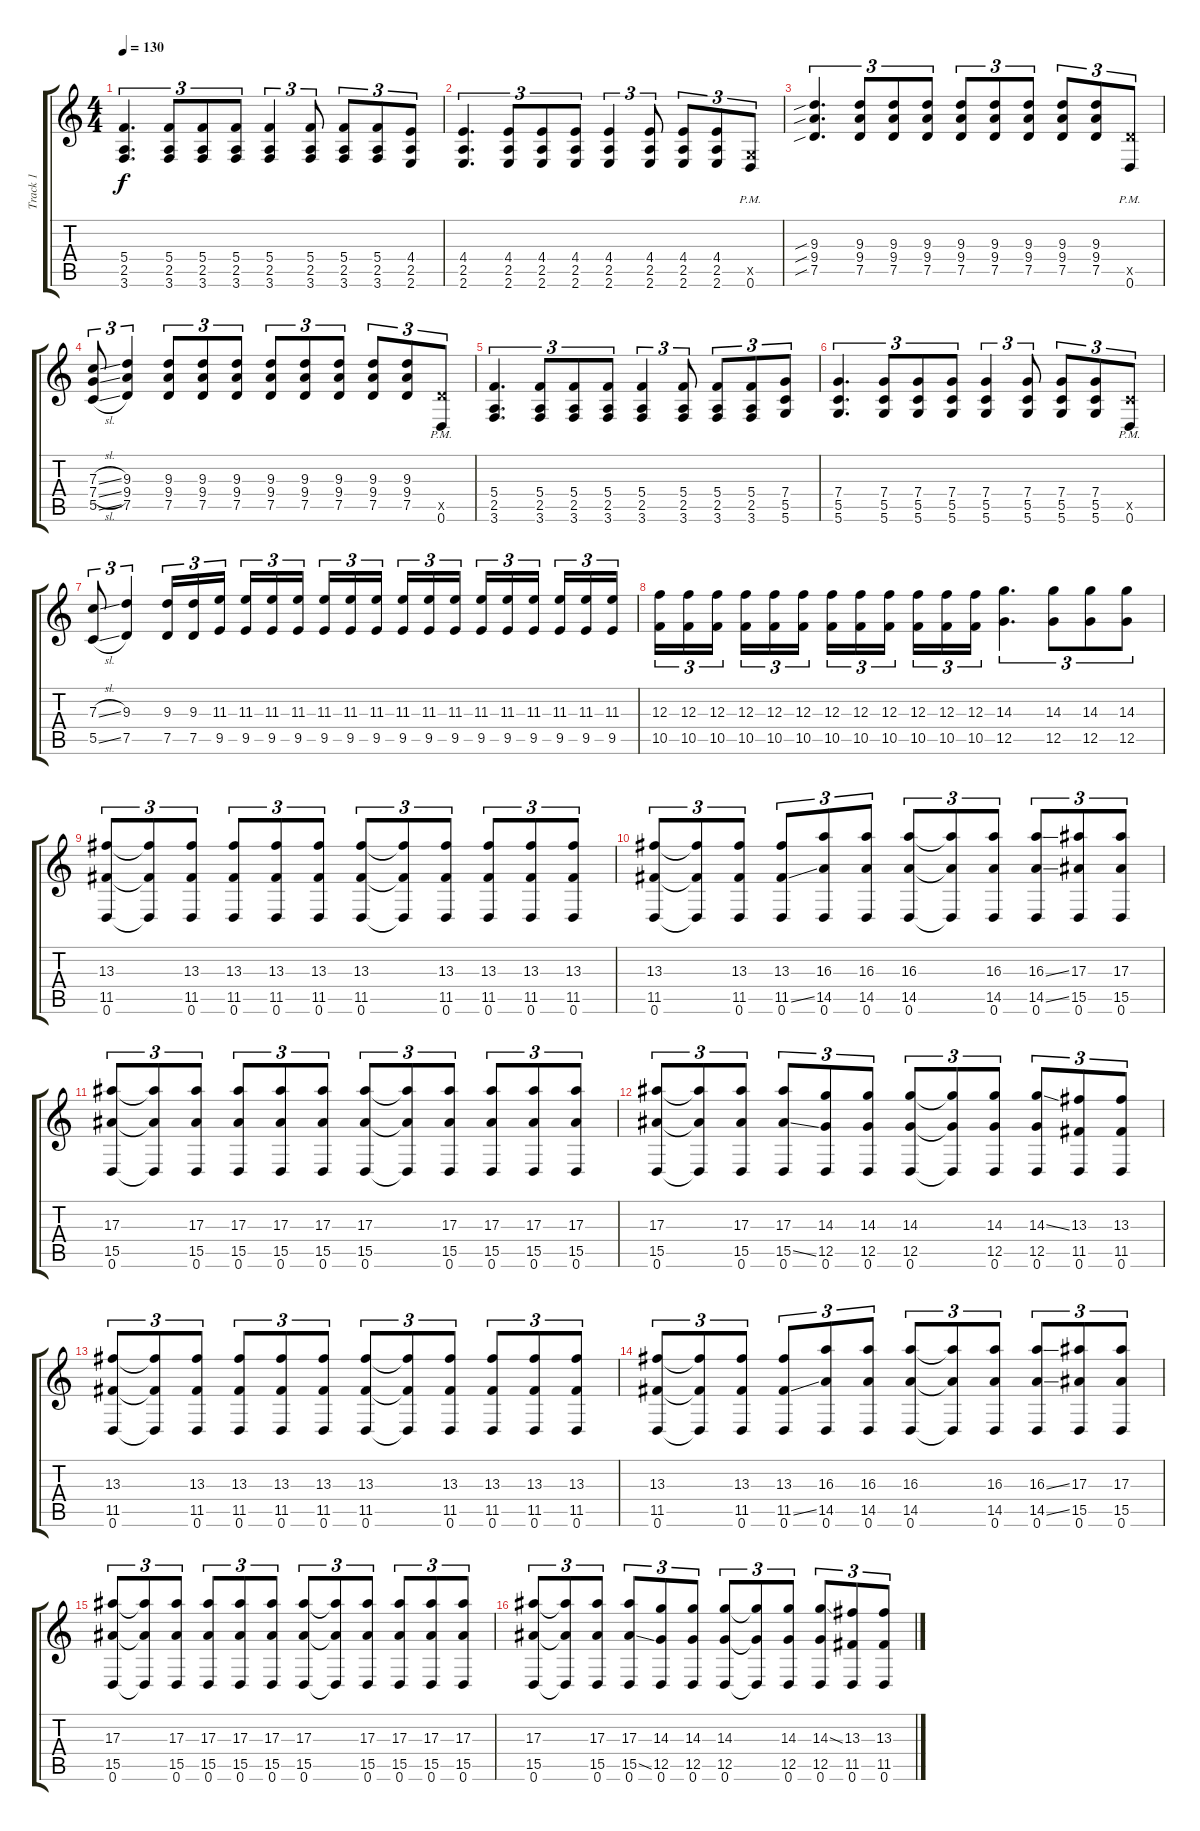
\track ("Track 1" "Track 1") {instrument distortionguitar}
\staff {score tabs}
\tuning (D4 A3 F3 C3 G2 D2) {hide}
\ts (4 4)
\tempo 130
\clef g2
\ks c
(5.4 2.5 3.6).4{d tu (3 2) dy f} (5.4 2.5 3.6).8{tu (3 2)} (5.4 2.5 3.6).8{tu (3 2)} (5.4 2.5 3.6).8{tu (3 2)} (5.4 2.5 3.6).4{tu (3 2)} (5.4 2.5 3.6).8{tu (3 2)} (5.4 2.5 3.6).8{tu (3 2)} (5.4 2.5 3.6).8{tu (3 2)} (4.4 2.5 2.6).8{tu (3 2)} |
(4.4 2.5 2.6).4{d tu (3 2)} (4.4 2.5 2.6).8{tu (3 2)} (4.4 2.5 2.6).8{tu (3 2)} (4.4 2.5 2.6).8{tu (3 2)} (4.4 2.5 2.6).4{tu (3 2)} (4.4 2.5 2.6).8{tu (3 2)} (4.4 2.5 2.6).8{tu (3 2)} (4.4 2.5 2.6).8{tu (3 2)} (0.5{x} 0.6{pm}).8{tu (3 2)} |
(9.3{sib} 9.4{sib} 7.5{sib}).4{d tu (3 2)} (9.3 9.4 7.5).8{tu (3 2)} (9.3 9.4 7.5).8{tu (3 2)} (9.3 9.4 7.5).8{tu (3 2)} (9.3 9.4 7.5).8{tu (3 2)} (9.3 9.4 7.5).8{tu (3 2)} (9.3 9.4 7.5).8{tu (3 2)} (9.3 9.4 7.5).8{tu (3 2)} (9.3 9.4 7.5).8{tu (3 2)} (7.5{pm x} 0.6{pm}).8{tu (3 2)} |
(7.3{sl} 7.4{sl} 5.5{sl}).8{tu (3 2)} (9.3 9.4 7.5).4{tu (3 2)} (9.3 9.4 7.5).8{tu (3 2)} (9.3 9.4 7.5).8{tu (3 2)} (9.3 9.4 7.5).8{tu (3 2)} (9.3 9.4 7.5).8{tu (3 2)} (9.3 9.4 7.5).8{tu (3 2)} (9.3 9.4 7.5).8{tu (3 2)} (9.3 9.4 7.5).8{tu (3 2)} (9.3 9.4 7.5).8{tu (3 2)} (7.5{pm x} 0.6{pm}).8{tu (3 2)} |
(5.4 2.5 3.6).4{d tu (3 2)} (5.4 2.5 3.6).8{tu (3 2)} (5.4 2.5 3.6).8{tu (3 2)} (5.4 2.5 3.6).8{tu (3 2)} (5.4 2.5 3.6).4{tu (3 2)} (5.4 2.5 3.6).8{tu (3 2)} (5.4 2.5 3.6).8{tu (3 2)} (5.4 2.5 3.6).8{tu (3 2)} (7.4 5.5 5.6).8{tu (3 2)} |
(7.4 5.5 5.6).4{d tu (3 2)} (7.4 5.5 5.6).8{tu (3 2)} (7.4 5.5 5.6).8{tu (3 2)} (7.4 5.5 5.6).8{tu (3 2)} (7.4 5.5 5.6).4{tu (3 2)} (7.4 5.5 5.6).8{tu (3 2)} (7.4 5.5 5.6).8{tu (3 2)} (7.4 5.5 5.6).8{tu (3 2)} (5.5{x} 0.6{pm}).8{tu (3 2)} |
(7.3{sl} 5.5{sl}).8{tu (3 2)} (9.3 7.5).4{tu (3 2)} (9.3 7.5).16{tu (3 2)} (9.3 7.5).16{tu (3 2)} (11.3 9.5).16{tu (3 2) beam splitsecondary} (11.3 9.5).16{tu (3 2)} (11.3 9.5).16{tu (3 2)} (11.3 9.5).16{tu (3 2)} (11.3 9.5).16{tu (3 2)} (11.3 9.5).16{tu (3 2)} (11.3 9.5).16{tu (3 2) beam splitsecondary} (11.3 9.5).16{tu (3 2)} (11.3 9.5).16{tu (3 2)} (11.3 9.5).16{tu (3 2)} (11.3 9.5).16{tu (3 2)} (11.3 9.5).16{tu (3 2)} (11.3 9.5).16{tu (3 2) beam splitsecondary} (11.3 9.5).16{tu (3 2)} (11.3 9.5).16{tu (3 2)} (11.3 9.5).16{tu (3 2)} |
(12.3 10.5).16{tu (3 2)} (12.3 10.5).16{tu (3 2)} (12.3 10.5).16{tu (3 2) beam splitsecondary} (12.3 10.5).16{tu (3 2)} (12.3 10.5).16{tu (3 2)} (12.3 10.5).16{tu (3 2)} (12.3 10.5).16{tu (3 2)} (12.3 10.5).16{tu (3 2)} (12.3 10.5).16{tu (3 2) beam splitsecondary} (12.3 10.5).16{tu (3 2)} (12.3 10.5).16{tu (3 2)} (12.3 10.5).16{tu (3 2)} (14.3 12.5).4{d tu (3 2)} (14.3 12.5).8{tu (3 2)} (14.3 12.5).8{tu (3 2)} (14.3 12.5).8{tu (3 2)} |
(13.3 11.5 0.6).8{tu (3 2)} (13.3{t} 11.5{t} 0.6{t}).8{tu (3 2)} (13.3 11.5 0.6).8{tu (3 2)} (13.3 11.5 0.6).8{tu (3 2)} (13.3 11.5 0.6).8{tu (3 2)} (13.3 11.5 0.6).8{tu (3 2)} (13.3 11.5 0.6).8{tu (3 2)} (13.3{t} 11.5{t} 0.6{t}).8{tu (3 2)} (13.3 11.5 0.6).8{tu (3 2)} (13.3 11.5 0.6).8{tu (3 2)} (13.3 11.5 0.6).8{tu (3 2)} (13.3 11.5 0.6).8{tu (3 2)} |
(13.3 11.5 0.6).8{tu (3 2)} (13.3{t} 11.5{t} 0.6{t}).8{tu (3 2)} (13.3 11.5 0.6).8{tu (3 2)} (13.3 11.5{ss} 0.6).8{tu (3 2)} (16.3 14.5 0.6).8{tu (3 2)} (16.3 14.5 0.6).8{tu (3 2)} (16.3 14.5 0.6).8{tu (3 2)} (16.3{t} 14.5{t} 0.6{t}).8{tu (3 2)} (16.3 14.5 0.6).8{tu (3 2)} (16.3{ss} 14.5{ss} 0.6).8{tu (3 2)} (17.3 15.5 0.6).8{tu (3 2)} (17.3 15.5 0.6).8{tu (3 2)} |
(17.3 15.5 0.6).8{tu (3 2)} (17.3{t} 15.5{t} 0.6{t}).8{tu (3 2)} (17.3 15.5 0.6).8{tu (3 2)} (17.3 15.5 0.6).8{tu (3 2)} (17.3 15.5 0.6).8{tu (3 2)} (17.3 15.5 0.6).8{tu (3 2)} (17.3 15.5 0.6).8{tu (3 2)} (17.3{t} 15.5{t} 0.6{t}).8{tu (3 2)} (17.3 15.5 0.6).8{tu (3 2)} (17.3 15.5 0.6).8{tu (3 2)} (17.3 15.5 0.6).8{tu (3 2)} (17.3 15.5 0.6).8{tu (3 2)} |
(17.3 15.5 0.6).8{tu (3 2)} (17.3{t} 15.5{t} 0.6{t}).8{tu (3 2)} (17.3 15.5 0.6).8{tu (3 2)} (17.3 15.5{ss} 0.6).8{tu (3 2)} (14.3 12.5 0.6).8{tu (3 2)} (14.3 12.5 0.6).8{tu (3 2)} (14.3 12.5 0.6).8{tu (3 2)} (14.3{t} 12.5{t} 0.6{t}).8{tu (3 2)} (14.3 12.5 0.6).8{tu (3 2)} (14.3{ss} 12.5 0.6).8{tu (3 2)} (13.3 11.5 0.6).8{tu (3 2)} (13.3 11.5 0.6).8{tu (3 2)} |
(13.3 11.5 0.6).8{tu (3 2)} (13.3{t} 11.5{t} 0.6{t}).8{tu (3 2)} (13.3 11.5 0.6).8{tu (3 2)} (13.3 11.5 0.6).8{tu (3 2)} (13.3 11.5 0.6).8{tu (3 2)} (13.3 11.5 0.6).8{tu (3 2)} (13.3 11.5 0.6).8{tu (3 2)} (13.3{t} 11.5{t} 0.6{t}).8{tu (3 2)} (13.3 11.5 0.6).8{tu (3 2)} (13.3 11.5 0.6).8{tu (3 2)} (13.3 11.5 0.6).8{tu (3 2)} (13.3 11.5 0.6).8{tu (3 2)} |
(13.3 11.5 0.6).8{tu (3 2)} (13.3{t} 11.5{t} 0.6{t}).8{tu (3 2)} (13.3 11.5 0.6).8{tu (3 2)} (13.3 11.5{ss} 0.6).8{tu (3 2)} (16.3 14.5 0.6).8{tu (3 2)} (16.3 14.5 0.6).8{tu (3 2)} (16.3 14.5 0.6).8{tu (3 2)} (16.3{t} 14.5{t} 0.6{t}).8{tu (3 2)} (16.3 14.5 0.6).8{tu (3 2)} (16.3{ss} 14.5{ss} 0.6).8{tu (3 2)} (17.3 15.5 0.6).8{tu (3 2)} (17.3 15.5 0.6).8{tu (3 2)} |
(17.3 15.5 0.6).8{tu (3 2)} (17.3{t} 15.5{t} 0.6{t}).8{tu (3 2)} (17.3 15.5 0.6).8{tu (3 2)} (17.3 15.5 0.6).8{tu (3 2)} (17.3 15.5 0.6).8{tu (3 2)} (17.3 15.5 0.6).8{tu (3 2)} (17.3 15.5 0.6).8{tu (3 2)} (17.3{t} 15.5{t} 0.6{t}).8{tu (3 2)} (17.3 15.5 0.6).8{tu (3 2)} (17.3 15.5 0.6).8{tu (3 2)} (17.3 15.5 0.6).8{tu (3 2)} (17.3 15.5 0.6).8{tu (3 2)} |
(17.3 15.5 0.6).8{tu (3 2)} (17.3{t} 15.5{t} 0.6{t}).8{tu (3 2)} (17.3 15.5 0.6).8{tu (3 2)} (17.3 15.5{ss} 0.6).8{tu (3 2)} (14.3 12.5 0.6).8{tu (3 2)} (14.3 12.5 0.6).8{tu (3 2)} (14.3 12.5 0.6).8{tu (3 2)} (14.3{t} 12.5{t} 0.6{t}).8{tu (3 2)} (14.3 12.5 0.6).8{tu (3 2)} (14.3{ss} 12.5 0.6).8{tu (3 2)} (13.3 11.5 0.6).8{tu (3 2)} (13.3 11.5 0.6).8{tu (3 2)}
